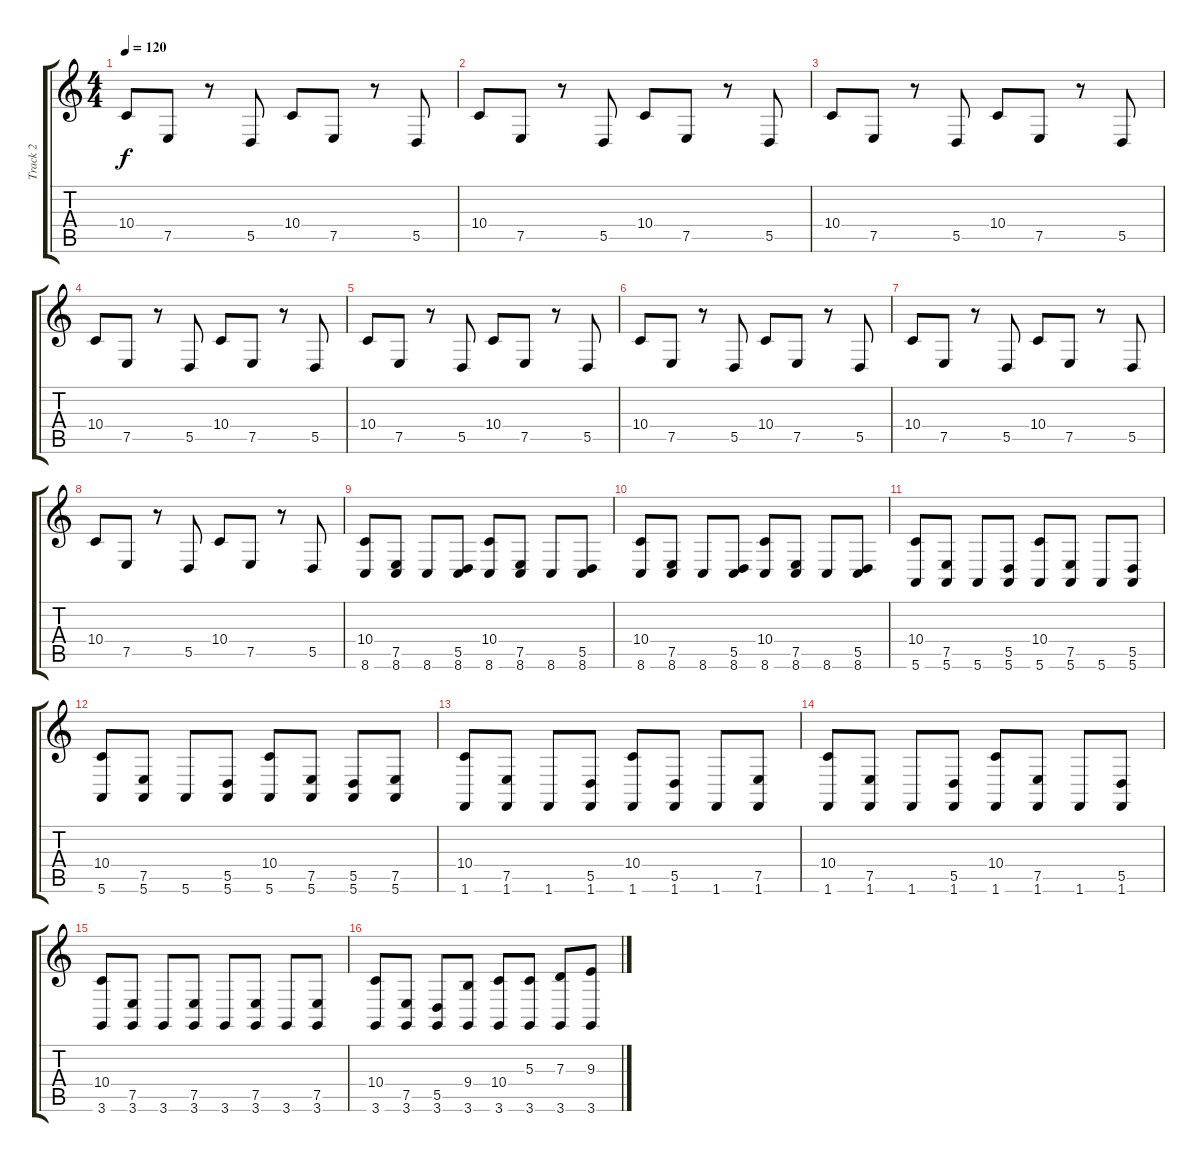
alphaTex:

\track ("Track 2" "Track 2") {instrument acousticgrandpiano}
\staff {score tabs}
\tuning (E4 B3 G3 D3 A2 E2) {hide}
\ts (4 4)
\tempo 120
\clef g2
\ks c
10.4.8{dy f} 7.5.8 r.8 5.5.8 10.4.8 7.5.8 r.8 5.5.8 |
10.4.8 7.5.8 r.8 5.5.8 10.4.8 7.5.8 r.8 5.5.8 |
10.4.8 7.5.8 r.8 5.5.8 10.4.8 7.5.8 r.8 5.5.8 |
10.4.8 7.5.8 r.8 5.5.8 10.4.8 7.5.8 r.8 5.5.8 |
10.4.8 7.5.8 r.8 5.5.8 10.4.8 7.5.8 r.8 5.5.8 |
10.4.8 7.5.8 r.8 5.5.8 10.4.8 7.5.8 r.8 5.5.8 |
10.4.8 7.5.8 r.8 5.5.8 10.4.8 7.5.8 r.8 5.5.8 |
10.4.8 7.5.8 r.8 5.5.8 10.4.8 7.5.8 r.8 5.5.8 |
(10.4 8.6).8 (7.5 8.6).8 8.6.8 (5.5 8.6).8 (10.4 8.6).8 (7.5 8.6).8 8.6.8 (5.5 8.6).8 |
(10.4 8.6).8 (7.5 8.6).8 8.6.8 (5.5 8.6).8 (10.4 8.6).8 (7.5 8.6).8 8.6.8 (5.5 8.6).8 |
(10.4 5.6).8 (7.5 5.6).8 5.6.8 (5.5 5.6).8 (10.4 5.6).8 (7.5 5.6).8 5.6.8 (5.5 5.6).8 |
(10.4 5.6).8 (7.5 5.6).8 5.6.8 (5.5 5.6).8 (10.4 5.6).8 (7.5 5.6).8 (5.5 5.6).8 (7.5 5.6).8 |
(10.4 1.6).8 (7.5 1.6).8 1.6.8 (5.5 1.6).8 (10.4 1.6).8 (5.5 1.6).8 1.6.8 (7.5 1.6).8 |
(10.4 1.6).8 (7.5 1.6).8 1.6.8 (5.5 1.6).8 (10.4 1.6).8 (7.5 1.6).8 1.6.8 (5.5 1.6).8 |
(10.4 3.6).8 (7.5 3.6).8 3.6.8 (7.5 3.6).8 3.6.8 (7.5 3.6).8 3.6.8 (7.5 3.6).8 |
(10.4 3.6).8 (7.5 3.6).8 (5.5 3.6).8 (9.4 3.6).8 (10.4 3.6).8 (5.3 3.6).8 (7.3 3.6).8 (9.3 3.6).8
